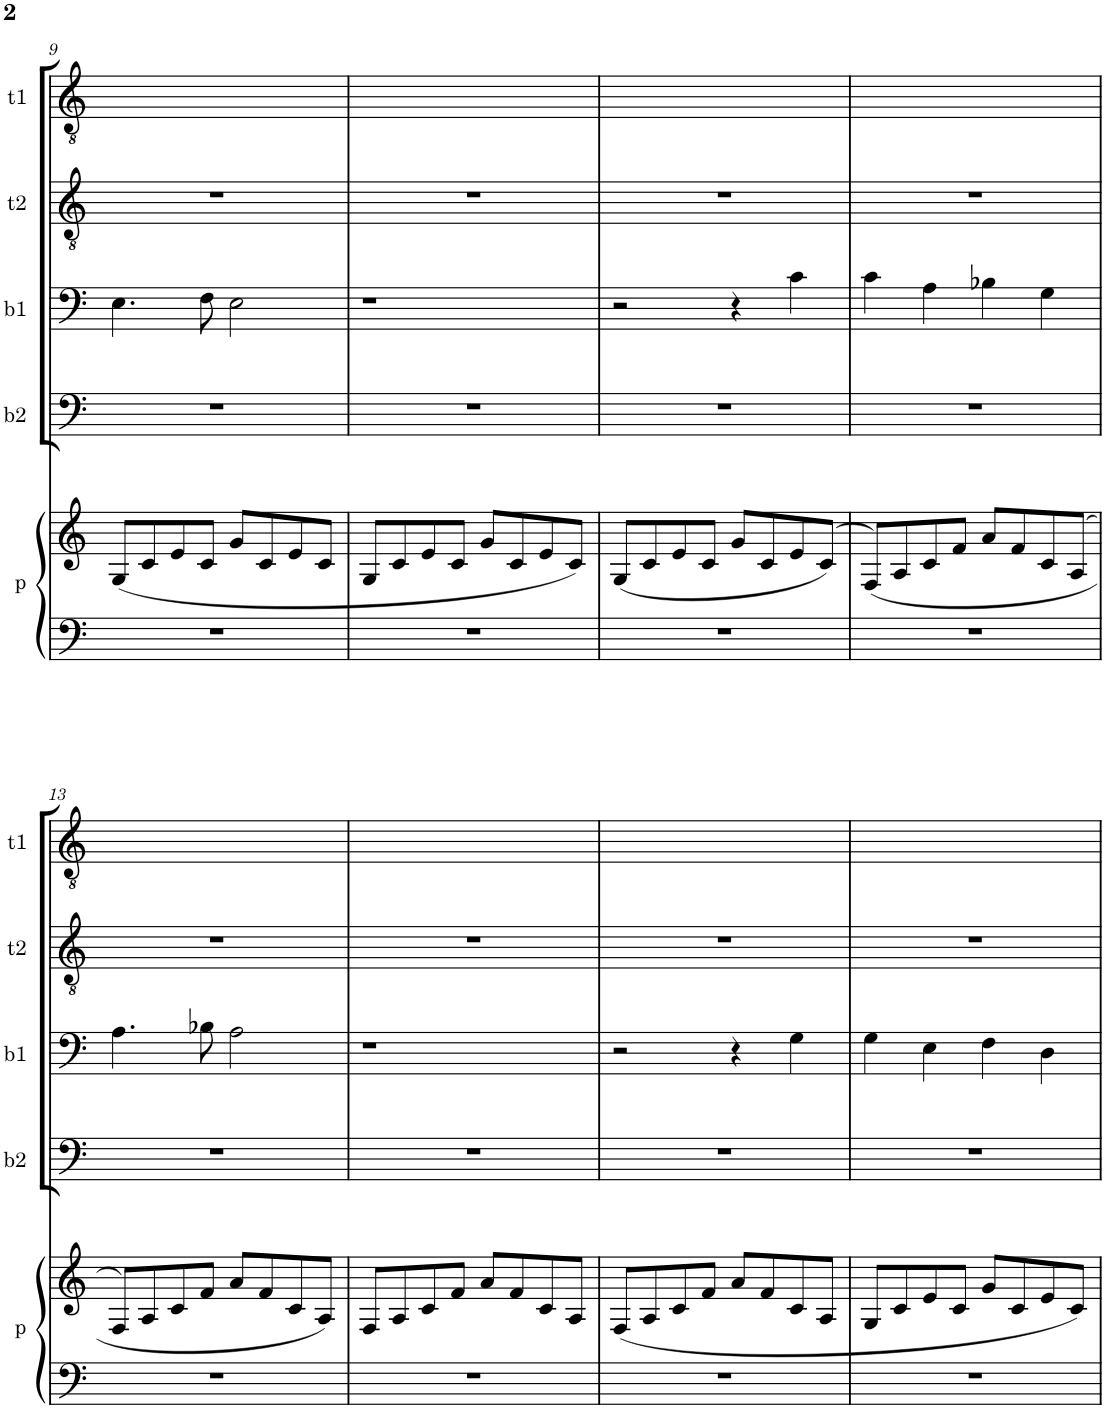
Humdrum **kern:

**kern	**kern	**kern	**kern	**kern	**kern
*part5	*part5	*part4	*part3	*part2	*part1
*staff6	*staff5	*staff4	*staff3	*staff2	*staff1
*I"p	*	*I"b2	*I"b1	*I"t2	*I"t1
*I'p	*	*I'b2	*I'b1	*I't2	*I't1
!!LO:PB:g=z
*clefF4	*clefG2	*clefF4	*clefF4	*clefGv2	*clefGv2
*k[]	*k[]	*k[]	*k[]	*k[]	*k[]
*M2/2	*M2/2	*M2/2	*M2/2	*M2/2	*M2/2
*met(c|)	*met(c|)	*met(c|)	*met(c|)	*met(c|)	*met(c|)
=9	=9	=9	=9	=9	=9
1r	(<8G/L	1r	4.E\	1r	1ryy
.	8c/	.	.	.	.
.	8e/	.	.	.	.
.	8c/J	.	8F\	.	.
.	8g/L	.	2E\	.	.
.	8c/	.	.	.	.
.	8e/	.	.	.	.
.	8c/J	.	.	.	.
=10	=10	=10	=10	=10	=10
1r	8G/L	1r	1r	1r	1ryy
.	8c/	.	.	.	.
.	8e/	.	.	.	.
.	8c/J	.	.	.	.
.	8g/L	.	.	.	.
.	8c/	.	.	.	.
.	8e/	.	.	.	.
.	8c/J)	.	.	.	.
=11	=11	=11	=11	=11	=11
1r	(<8G/L	1r	2r	1r	1ryy
.	8c/	.	.	.	.
.	8e/	.	.	.	.
.	8c/J	.	.	.	.
.	8g/L	.	4r	.	.
.	8c/	.	.	.	.
.	8e/	.	4c\	.	.
.	(>8c/J)	.	.	.	.
=12	=12	=12	=12	=12	=12
1r	(<8F/L)	1r	4c\	1r	1ryy
.	8A/	.	.	.	.
.	8c/	.	4A\	.	.
.	8f/J	.	.	.	.
.	8a/L	.	4B-X\	.	.
.	8f/	.	.	.	.
.	8c/	.	4G\	.	.
.	(>8A/J	.	.	.	.
!!LO:LB:g=z
=13	=13	=13	=13	=13	=13
1r	8F/L)	1r	4.A\	1r	1ryy
.	8A/	.	.	.	.
.	8c/	.	.	.	.
.	8f/J	.	8B-X\	.	.
.	8a/L	.	2A\	.	.
.	8f/	.	.	.	.
.	8c/	.	.	.	.
.	8A/J)	.	.	.	.
=14	=14	=14	=14	=14	=14
1r	8F/L	1r	1r	1r	1ryy
.	8A/	.	.	.	.
.	8c/	.	.	.	.
.	8f/J	.	.	.	.
.	8a/L	.	.	.	.
.	8f/	.	.	.	.
.	8c/	.	.	.	.
.	8A/J	.	.	.	.
=15	=15	=15	=15	=15	=15
1r	(<8F/L	1r	2r	1r	1ryy
.	8A/	.	.	.	.
.	8c/	.	.	.	.
.	8f/J	.	.	.	.
.	8a/L	.	4r	.	.
.	8f/	.	.	.	.
.	8c/	.	4G\	.	.
.	8A/J	.	.	.	.
=16	=16	=16	=16	=16	=16
1r	8G/L	1r	4G\	1r	1ryy
.	8c/	.	.	.	.
.	8e/	.	4E\	.	.
.	8c/J	.	.	.	.
.	8g/L	.	4F\	.	.
.	8c/	.	.	.	.
.	8e/	.	4D\	.	.
.	8c/J)	.	.	.	.
=	=	=	=	=	=
*-	*-	*-	*-	*-	*-
